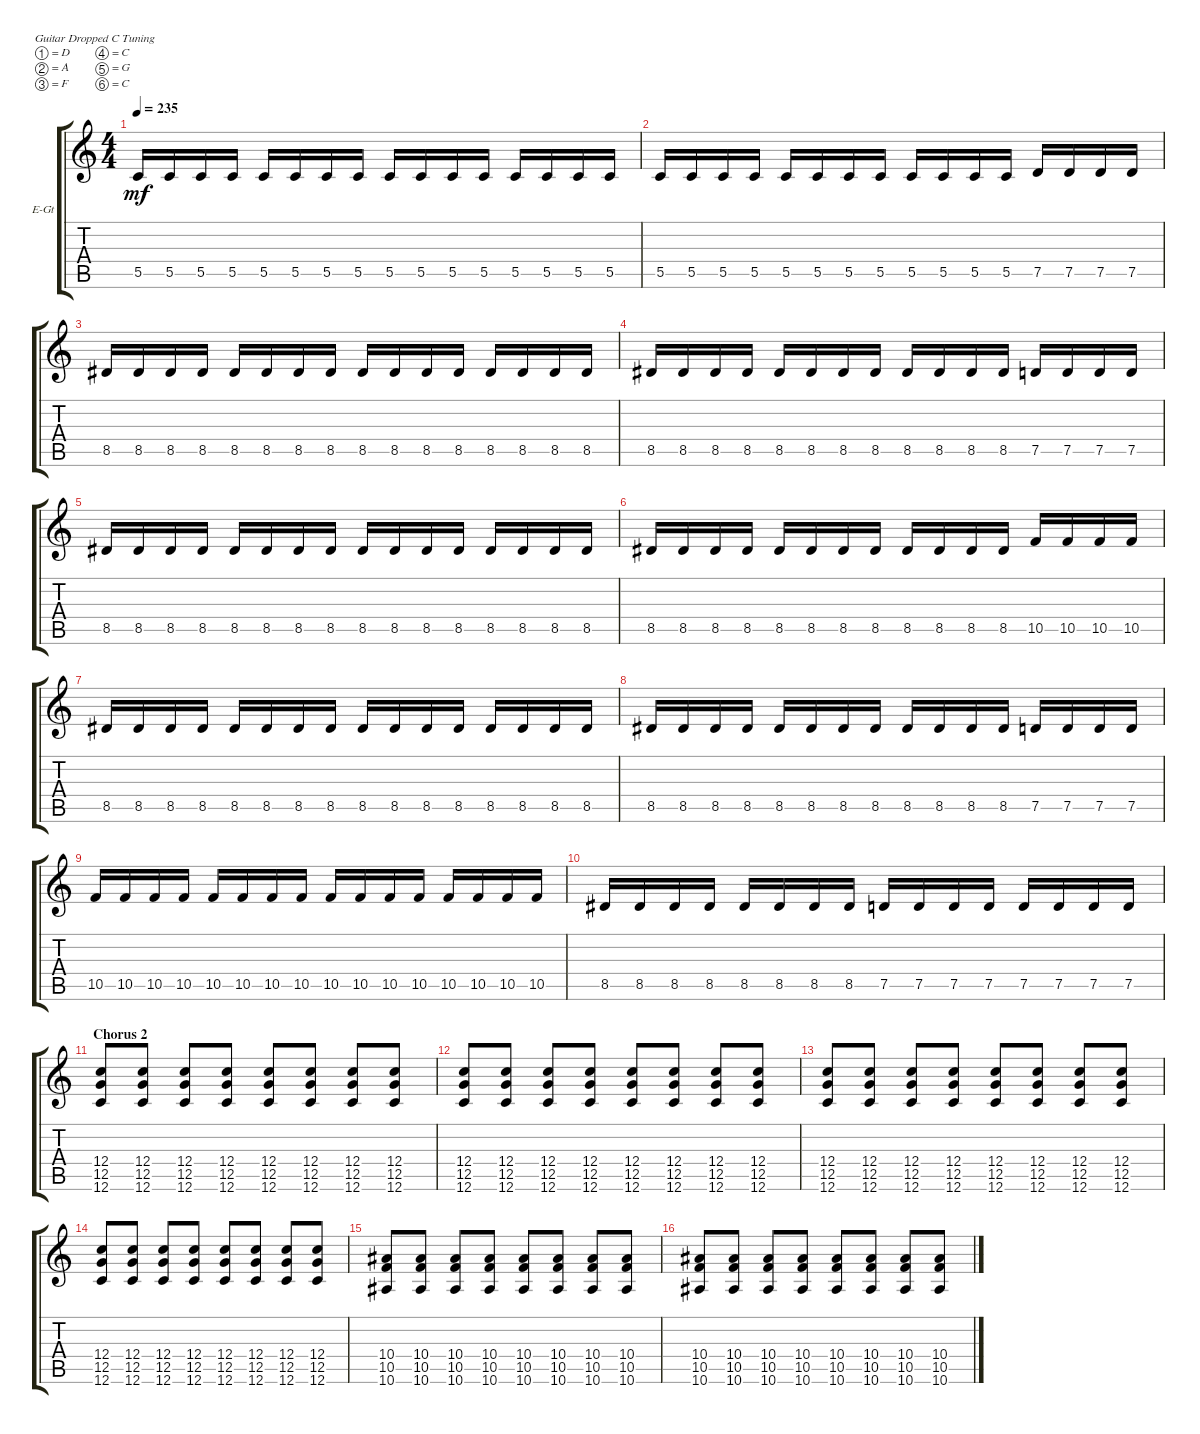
\defaultSystemsLayout 4
\bracketExtendMode groupsimilarinstruments
\firstSystemTrackNameOrientation horizontal
\otherSystemsTrackNameOrientation horizontal
\track ("Electric Guitar" "E-Gt") {instrument distortionguitar}
\staff {score tabs}
\tuning (D4 A3 F3 C3 G2 C2)
\ts (4 4)
\tempo 235
\clef g2
\scale
0.333333
\ks c
5.5.16{dy mf} 5.5.16 5.5.16 5.5.16 5.5.16 5.5.16 5.5.16 5.5.16 5.5.16 5.5.16 5.5.16 5.5.16 5.5.16 5.5.16 5.5.16 5.5.16 |
\scale
0.333333 5.5.16 5.5.16 5.5.16 5.5.16 5.5.16 5.5.16 5.5.16 5.5.16 5.5.16 5.5.16 5.5.16 5.5.16 7.5.16 7.5.16 7.5.16 7.5.16 |
\scale
0.333333 8.5.16 8.5.16 8.5.16 8.5.16 8.5.16 8.5.16 8.5.16 8.5.16 8.5.16 8.5.16 8.5.16 8.5.16 8.5.16 8.5.16 8.5.16 8.5.16 |
\scale
0.333333 8.5.16 8.5.16 8.5.16 8.5.16 8.5.16 8.5.16 8.5.16 8.5.16 8.5.16 8.5.16 8.5.16 8.5.16 7.5.16 7.5.16 7.5.16 7.5.16 |
\scale
0.333333 8.5.16 8.5.16 8.5.16 8.5.16 8.5.16 8.5.16 8.5.16 8.5.16 8.5.16 8.5.16 8.5.16 8.5.16 8.5.16 8.5.16 8.5.16 8.5.16 |
\scale
0.333333 8.5.16 8.5.16 8.5.16 8.5.16 8.5.16 8.5.16 8.5.16 8.5.16 8.5.16 8.5.16 8.5.16 8.5.16 10.5.16 10.5.16 10.5.16 10.5.16 |
\scale
0.333333 8.5.16 8.5.16 8.5.16 8.5.16 8.5.16 8.5.16 8.5.16 8.5.16 8.5.16 8.5.16 8.5.16 8.5.16 8.5.16 8.5.16 8.5.16 8.5.16 |
\scale
0.333333 8.5.16 8.5.16 8.5.16 8.5.16 8.5.16 8.5.16 8.5.16 8.5.16 8.5.16 8.5.16 8.5.16 8.5.16 7.5.16 7.5.16 7.5.16 7.5.16 |
\scale
0.333333 10.5.16 10.5.16 10.5.16 10.5.16 10.5.16 10.5.16 10.5.16 10.5.16 10.5.16 10.5.16 10.5.16 10.5.16 10.5.16 10.5.16 10.5.16 10.5.16 |
\scale
0.333333 8.5.16 8.5.16 8.5.16 8.5.16 8.5.16 8.5.16 8.5.16 8.5.16 7.5.16 7.5.16 7.5.16 7.5.16 7.5.16 7.5.16 7.5.16 7.5.16 |
\section ("" "Chorus 2")
\scale
0.333333 (12.5 12.4 12.6).8 (12.5 12.4 12.6).8 (12.5 12.4 12.6).8 (12.5 12.4 12.6).8 (12.5 12.4 12.6).8 (12.5 12.4 12.6).8 (12.5 12.4 12.6).8 (12.5 12.4 12.6).8 |
\scale
0.333333 (12.5 12.4 12.6).8 (12.5 12.4 12.6).8 (12.5 12.4 12.6).8 (12.5 12.4 12.6).8 (12.5 12.4 12.6).8 (12.5 12.4 12.6).8 (12.5 12.4 12.6).8 (12.5 12.4 12.6).8 |
\scale
0.333333 (12.5 12.4 12.6).8 (12.5 12.4 12.6).8 (12.5 12.4 12.6).8 (12.5 12.4 12.6).8 (12.5 12.4 12.6).8 (12.5 12.4 12.6).8 (12.5 12.4 12.6).8 (12.5 12.4 12.6).8 |
\scale
0.333333 (12.5 12.4 12.6).8 (12.5 12.4 12.6).8 (12.5 12.4 12.6).8 (12.5 12.4 12.6).8 (12.5 12.4 12.6).8 (12.5 12.4 12.6).8 (12.5 12.4 12.6).8 (12.5 12.4 12.6).8 |
\scale
0.333333 (10.6 10.5 10.4).8 (10.6 10.5 10.4).8 (10.6 10.5 10.4).8 (10.6 10.5 10.4).8 (10.6 10.5 10.4).8 (10.6 10.5 10.4).8 (10.6 10.5 10.4).8 (10.6 10.5 10.4).8 |
\scale
0.333333 (10.6 10.5 10.4).8 (10.6 10.5 10.4).8 (10.6 10.5 10.4).8 (10.6 10.5 10.4).8 (10.6 10.5 10.4).8 (10.6 10.5 10.4).8 (10.6 10.5 10.4).8 (10.6 10.5 10.4).8
